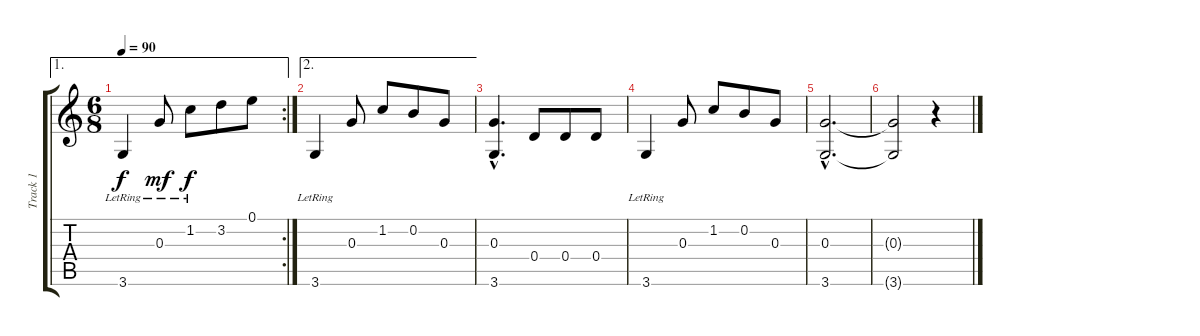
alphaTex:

\track ("Track 1" "Track 1") {instrument acousticguitarnylon}
\staff {score tabs}
\tuning (E4 B3 G3 D3 A2 E2) {hide}
\ae 1
\rc 2
\ts (6 8)
\tempo 90
\clef g2
\ks c
3.6{lr}.4{dy f} 0.3{lr}.8{dy mf} 1.2{lr}.8{dy f} 3.2.8 0.1.8 |
\ae 2
3.6{lr}.4 0.3.8 1.2.8 0.2.8 0.3.8 |
(0.3{hac} 3.6{hac}).4{d} 0.4.8 0.4.8 0.4.8 |
3.6{lr}.4 0.3.8 1.2.8 0.2.8 0.3.8 |
(0.3{hac} 3.6{hac}).2{d} |
(0.3{t} 3.6{t}).2 r.4
